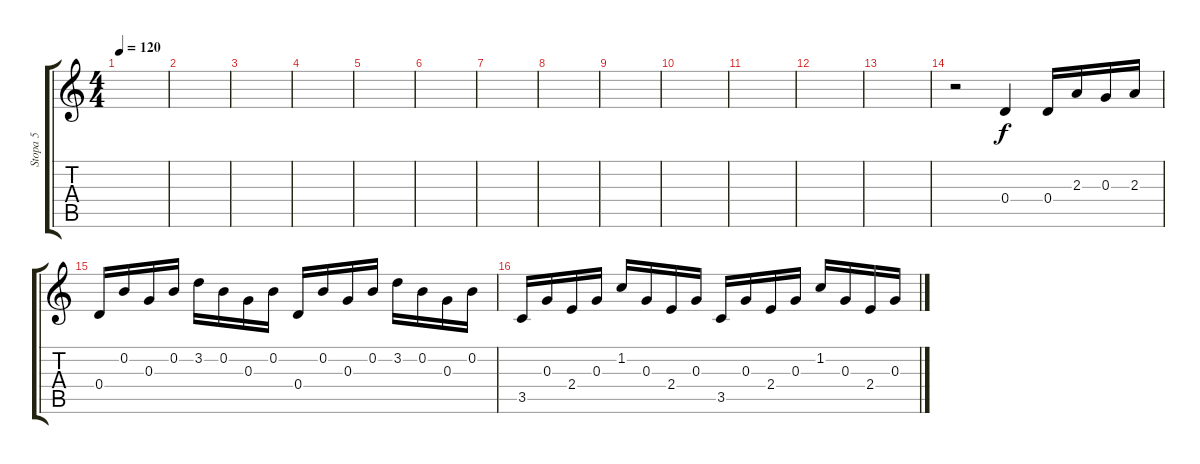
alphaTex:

\track ("Stopa 5" "Stopa 5") {instrument banjo}
\staff {score tabs}
\tuning (E4 B3 G3 D3 A2 E2) {hide}
\displaytranspose 12
\ts (4 4)
\tempo 120
\clef g2
\ks c
|
|
|
|
|
|
|
|
|
|
|
|
|
r.2 0.4.4 0.4.16 2.3.16 0.3.16 2.3.16 |
0.4.16 0.2.16 0.3.16 0.2.16 3.2.16 0.2.16 0.3.16 0.2.16 0.4.16 0.2.16 0.3.16 0.2.16 3.2.16 0.2.16 0.3.16 0.2.16 |
3.5.16 0.3.16 2.4.16 0.3.16 1.2.16 0.3.16 2.4.16 0.3.16 3.5.16 0.3.16 2.4.16 0.3.16 1.2.16 0.3.16 2.4.16 0.3.16
